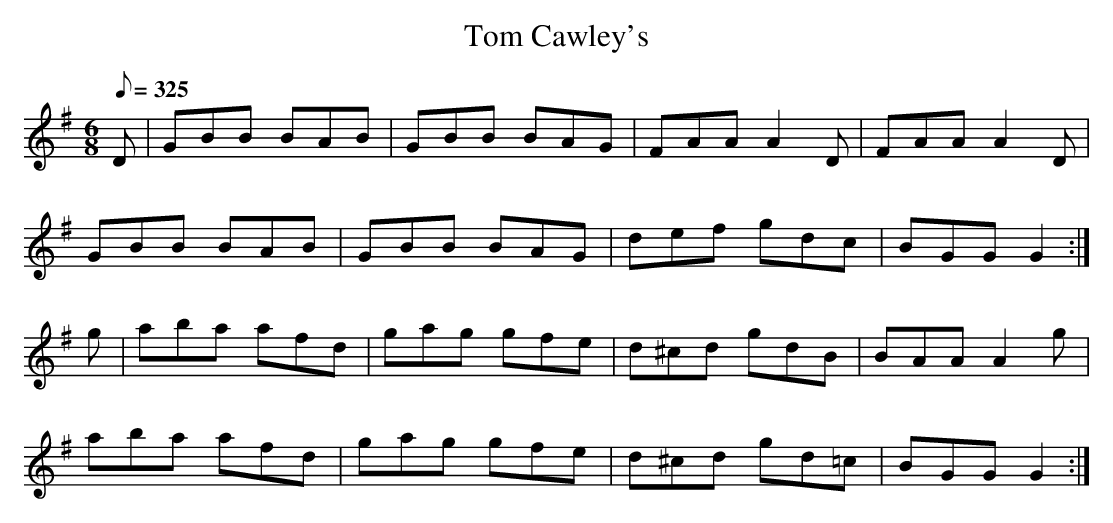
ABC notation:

X:1
T: Tom Cawley's
M: 6/8
L: 1/8
Q: 325
K: G
D | GBB BAB | GBB BAG | FAA A2 D | FAA A2 D |
GBB BAB | GBB BAG | def gdc | BGG G2 :|
g | aba  afd | gag gfe | d^cd gdB | BAA A2 g |
aba afd | gag gfe | d^cd gd=c | BGG G2 :|
